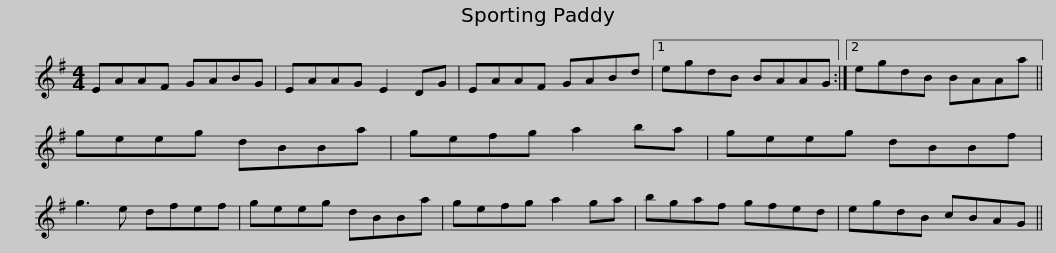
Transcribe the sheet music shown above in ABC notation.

X:1
L:1/8
M:4/4
I:linebreak $
K:G
V:1 treble
V:1
 EAAF GABG | EAAG E2 DG | EAAF GABd |1 egdB BAAG :|2 egdB BAAa ||$ %5
 geeg dBBa | gefg a2 ba | geeg dBBf | g3 e dfef | geeg dBBa | %10
 gefg a2 ga |$ bgaf gfed | egdB cBAG || %13
